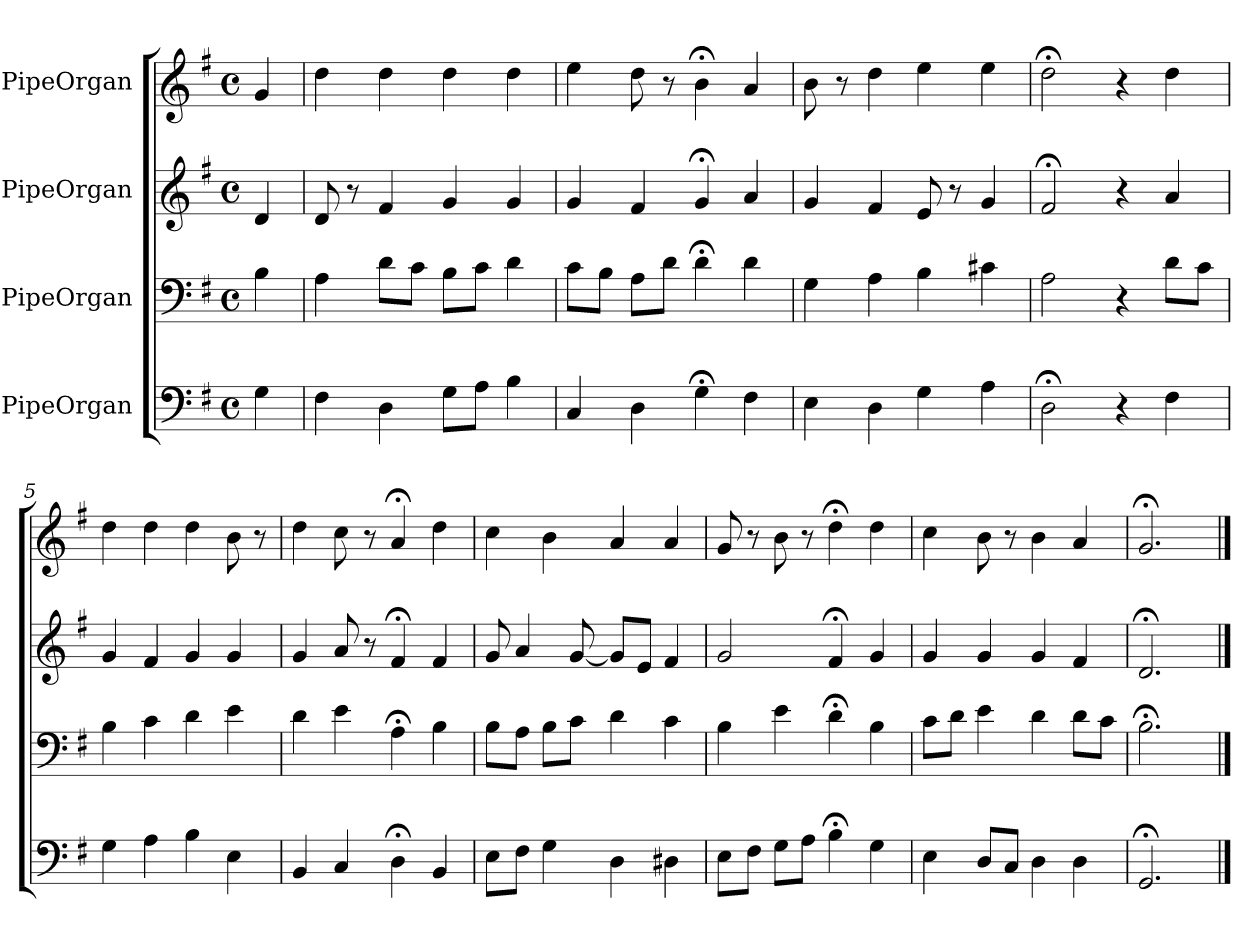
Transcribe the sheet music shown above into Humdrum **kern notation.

**kern	**kern	**kern	**kern
*part4	*part3	*part2	*part1
*staff4	*staff3	*staff2	*staff1
*I"PipeOrgan	*I"PipeOrgan	*I"PipeOrgan	*I"PipeOrgan
*clefF4	*clefF4	*clefG2	*clefG2
*k[f#]	*k[f#]	*k[f#]	*k[f#]
*G:	*G:	*G:	*G:
*M4/4	*M4/4	*M4/4	*M4/4
*met(c)	*met(c)	*met(c)	*met(c)
*MM60	*MM60	*MM60	*MM60
=	=	=	=
4G	4B	4d	4g
=1	=1	=1	=1
4F#	4A	8d	4dd
.	.	8r	.
4D	8d\L	4f#	4dd
.	8c\J	.	.
8G\L	8B\L	4g	4dd
8A\J	8c\J	.	.
4B	4d	4g	4dd
=2	=2	=2	=2
4C	8c\L	4g	4ee
.	8B\J	.	.
4D	8A\L	4f#	8dd
.	8d\J	.	8r
4G;<	4d;<	4g;<	4b;<
4F#	4d	4a	4a
=3	=3	=3	=3
4E	4G	4g	8b
.	.	.	8r
4D	4A	4f#	4dd
4G	4B	8e	4ee
.	.	8r	.
4A	4c#X	4g	4ee
=4	=4	=4	=4
2D;<	2A	2f#;<	2dd;<
4r	4r	4r	4r
4F#	8d\L	4a	4dd
.	8c\J	.	.
=5	=5	=5	=5
4G	4B	4g	4dd
4A	4c	4f#	4dd
4B	4d	4g	4dd
4E	4e	4g	8b
.	.	.	8r
=6	=6	=6	=6
4BB	4d	4g	4dd
4C	4e	8a	8cc
.	.	8r	8r
4D;<	4A;<	4f#;<	4a;<
4BB	4B	4f#	4dd
=7	=7	=7	=7
8E\L	8B\L	8g	4cc
8F#\J	8A\J	4a	.
4G	8B\L	.	4b
.	8c\J	[8g	.
4D	4d	8g/L]	4a
.	.	8e/J	.
4D#X	4c	4f#	4a
=8	=8	=8	=8
8E\L	4B	2g	8g
8F#\J	.	.	8r
8G\L	4e	.	8b
8A\J	.	.	8r
4B;<	4d;<	4f#;<	4dd;<
4G	4B	4g	4dd
=9	=9	=9	=9
4E	8c\L	4g	4cc
.	8d\J	.	.
8D/L	4e	4g	8b
8C/J	.	.	8r
4D	4d	4g	4b
4D	8d\L	4f#	4a
.	8c\J	.	.
=10	=10	=10	=10
2.GG;<	2.B;<	2.d;<	2.g;<
==	==	==	==
*-	*-	*-	*-
